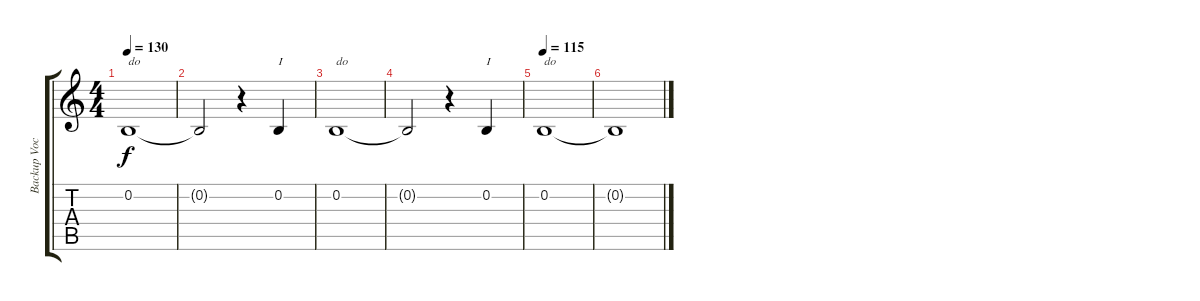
\track ("Backup Vocals (Right)" "Backup Voc") {instrument cello}
\staff {score tabs}
\tuning (E4 B3 G3 D3 A2 E2) {hide}
\ts (4 4)
\tempo 130
\clef g2
\ks c
0.2.1{txt "do" dy f} |
0.2{t}.2 r.4 0.2.4{txt "I"} |
0.2.1{txt "do"} |
0.2{t}.2 r.4 0.2.4{txt "I"} |
\tempo 115
0.2.1{txt "do"} |
0.2{t}.1
